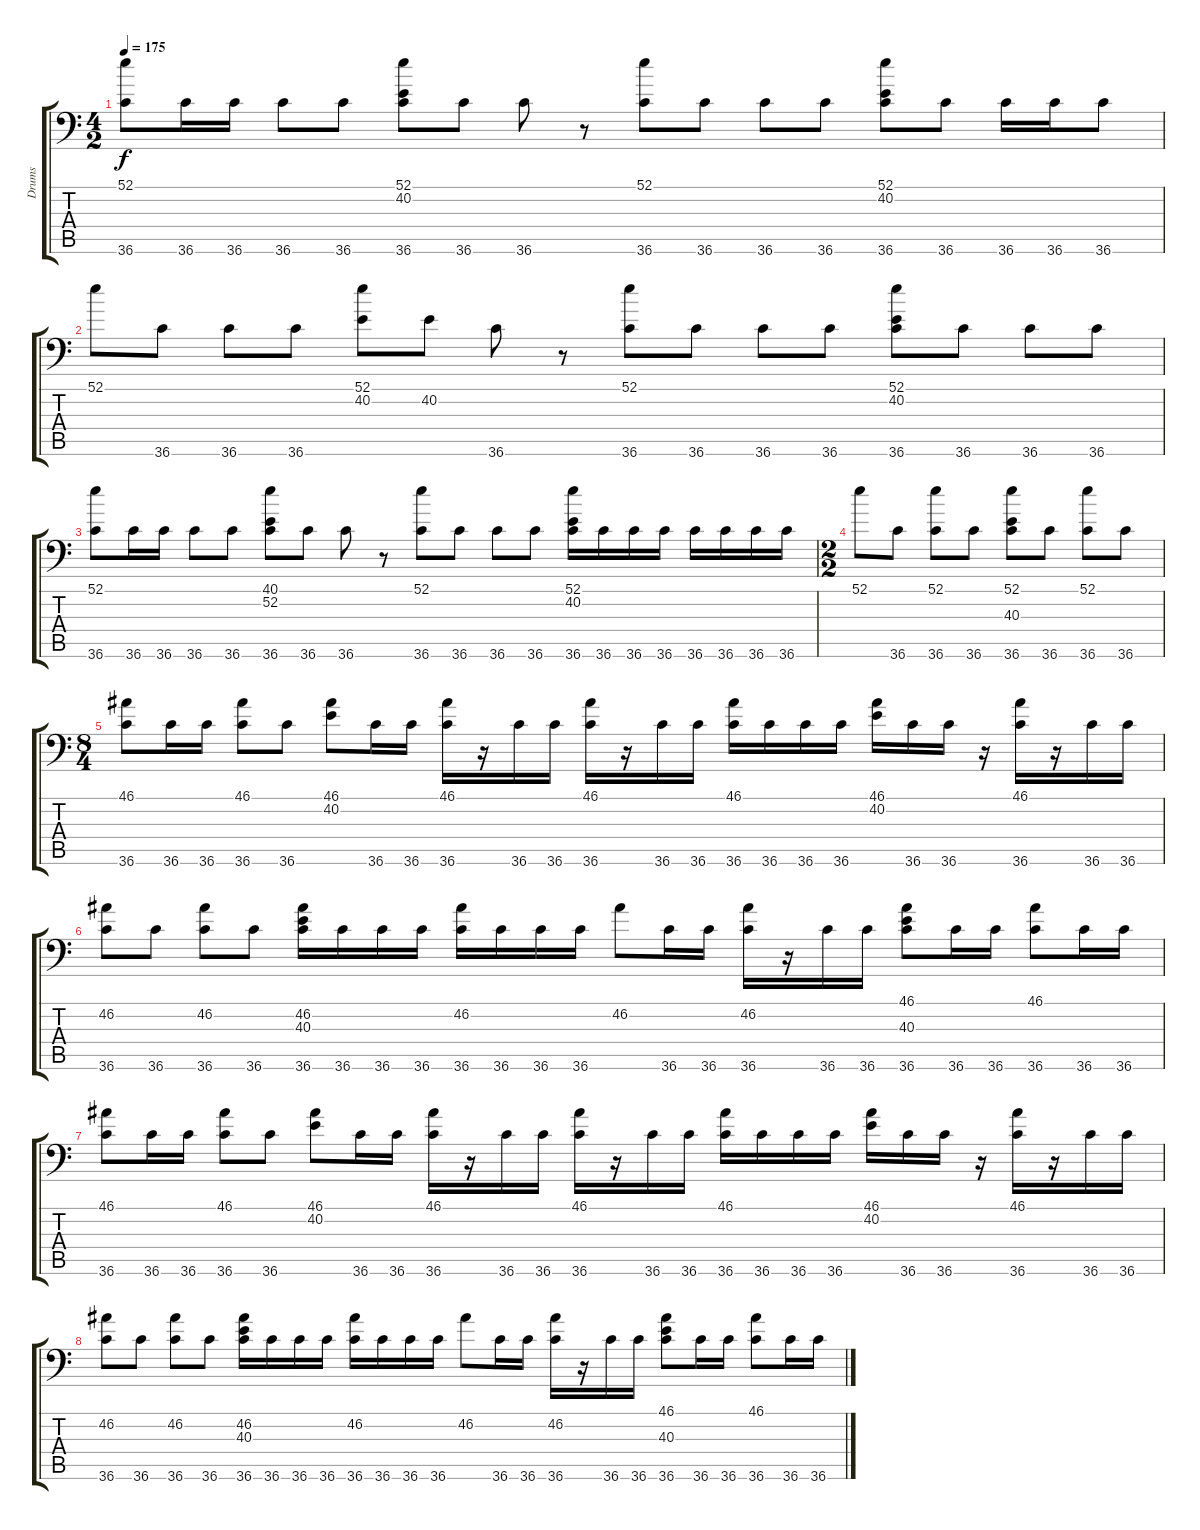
\track ("Drums" "Drums") {instrument acousticgrandpiano}
\staff {score tabs}
\tuning (C-1 C-1 C-1 C-1 C-1 C-1) {hide}
\ts (4 2)
\tempo 175
\clef f4
\ks c
(52.1 36.6).8{dy f} 36.6.16 36.6.16 36.6.8 36.6.8 (52.1 40.2 36.6).8 36.6.8 36.6.8 r.8 (52.1 36.6).8 36.6.8 36.6.8 36.6.8 (52.1 40.2 36.6).8 36.6.8 36.6.16 36.6.16 36.6.8 |
52.1.8 36.6.8 36.6.8 36.6.8 (52.1 40.2).8 40.2.8 36.6.8 r.8 (52.1 36.6).8 36.6.8 36.6.8 36.6.8 (52.1 40.2 36.6).8 36.6.8 36.6.8 36.6.8 |
(52.1 36.6).8 36.6.16 36.6.16 36.6.8 36.6.8 (40.1 52.2 36.6).8 36.6.8 36.6.8 r.8 (52.1 36.6).8 36.6.8 36.6.8 36.6.8 (52.1 40.2 36.6).16 36.6.16 36.6.16 36.6.16 36.6.16 36.6.16 36.6.16 36.6.16 |
\ts (2 2)
52.1.8 36.6.8 (52.1 36.6).8 36.6.8 (52.1 40.3 36.6).8 36.6.8 (52.1 36.6).8 36.6.8 |
\ts (8 4)
\section ("" "")
(46.1 36.6).8 36.6.16 36.6.16 (46.1 36.6).8 36.6.8 (46.1 40.2).8 36.6.16 36.6.16 (46.1 36.6).16 r.16 36.6.16 36.6.16 (46.1 36.6).16 r.16 36.6.16 36.6.16 (46.1 36.6).16 36.6.16 36.6.16 36.6.16 (46.1 40.2).16 36.6.16 36.6.16 r.16 (46.1 36.6).16 r.16 36.6.16 36.6.16 |
(46.2 36.6).8 36.6.8 (46.2 36.6).8 36.6.8 (46.2 40.3 36.6).16 36.6.16 36.6.16 36.6.16 (46.2 36.6).16 36.6.16 36.6.16 36.6.16 46.2.8 36.6.16 36.6.16 (46.2 36.6).16 r.16 36.6.16 36.6.16 (46.1 40.3 36.6).8 36.6.16 36.6.16 (46.1 36.6).8 36.6.16 36.6.16 |
(46.1 36.6).8 36.6.16 36.6.16 (46.1 36.6).8 36.6.8 (46.1 40.2).8 36.6.16 36.6.16 (46.1 36.6).16 r.16 36.6.16 36.6.16 (46.1 36.6).16 r.16 36.6.16 36.6.16 (46.1 36.6).16 36.6.16 36.6.16 36.6.16 (46.1 40.2).16 36.6.16 36.6.16 r.16 (46.1 36.6).16 r.16 36.6.16 36.6.16 |
(46.2 36.6).8 36.6.8 (46.2 36.6).8 36.6.8 (46.2 40.3 36.6).16 36.6.16 36.6.16 36.6.16 (46.2 36.6).16 36.6.16 36.6.16 36.6.16 46.2.8 36.6.16 36.6.16 (46.2 36.6).16 r.16 36.6.16 36.6.16 (46.1 40.3 36.6).8 36.6.16 36.6.16 (46.1 36.6).8 36.6.16 36.6.16
